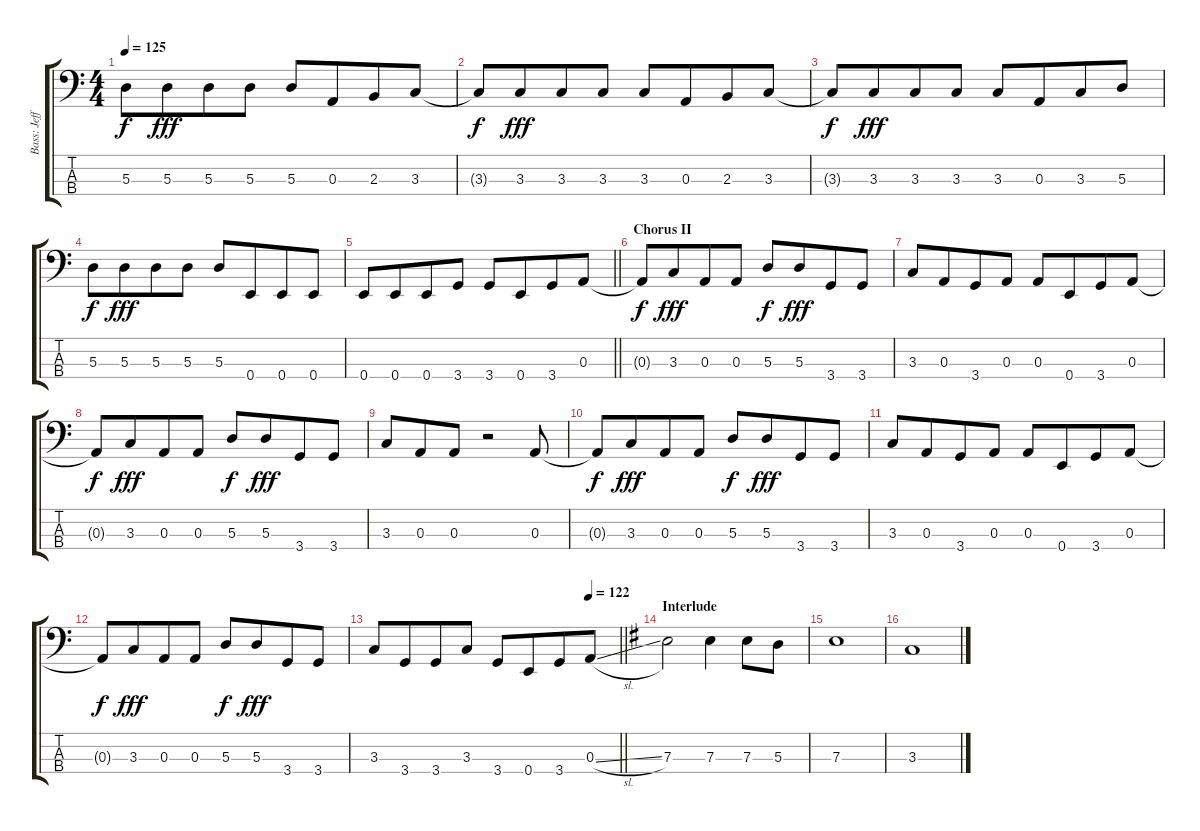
\track ("Bass: Jeff" "Bass: Jeff") {instrument electricbassfinger}
\staff {score tabs}
\tuning (G2 D2 A1 E1) {hide}
\ts (4 4)
\tempo 125
\clef f4
\ks c
5.3.8{dy f} 5.3.8{dy fff beam merge} 5.3.8 5.3.8 5.3.8 0.3.8{beam merge} 2.3.8 3.3.8 |
3.3{t}.8{dy f} 3.3.8{dy fff beam merge} 3.3.8 3.3.8 3.3.8 0.3.8{beam merge} 2.3.8 3.3.8 |
3.3{t}.8{dy f} 3.3.8{dy fff beam merge} 3.3.8 3.3.8 3.3.8 0.3.8{beam merge} 3.3.8 5.3.8 |
5.3.8{dy f} 5.3.8{dy fff beam merge} 5.3.8 5.3.8 5.3.8 0.4.8{beam merge} 0.4.8 0.4.8 |
\barLineRight lightlight
0.4.8 0.4.8{beam merge} 0.4.8 3.4.8 3.4.8 0.4.8{beam merge} 3.4.8 0.3.8 |
\section ("" "Chorus II")
0.3{t}.8{dy f} 3.3.8{dy fff beam merge} 0.3.8 0.3.8 5.3.8{dy f} 5.3.8{dy fff beam merge} 3.4.8 3.4.8 |
3.3.8 0.3.8{beam merge} 3.4.8 0.3.8 0.3.8 0.4.8{beam merge} 3.4.8 0.3.8 |
0.3{t}.8{dy f} 3.3.8{dy fff beam merge} 0.3.8 0.3.8 5.3.8{dy f} 5.3.8{dy fff beam merge} 3.4.8 3.4.8 |
3.3.8 0.3.8{beam merge} 0.3.8 r.2 0.3.8 |
0.3{t}.8{dy f} 3.3.8{dy fff beam merge} 0.3.8 0.3.8 5.3.8{dy f} 5.3.8{dy fff beam merge} 3.4.8 3.4.8 |
3.3.8 0.3.8{beam merge} 3.4.8 0.3.8 0.3.8 0.4.8{beam merge} 3.4.8 0.3.8 |
0.3{t}.8{dy f} 3.3.8{dy fff beam merge} 0.3.8 0.3.8 5.3.8{dy f} 5.3.8{dy fff beam merge} 3.4.8 3.4.8 |
\tempo (122 0.875)
\barLineRight lightlight
3.3.8 3.4.8{beam merge} 3.4.8 3.3.8 3.4.8 0.4.8{beam merge} 3.4.8 0.3{sl}.8 |
\section ("" "Interlude")
\ks g
7.3.2 7.3.4 7.3.8 5.3.8 |
7.3.1 |
3.3.1
